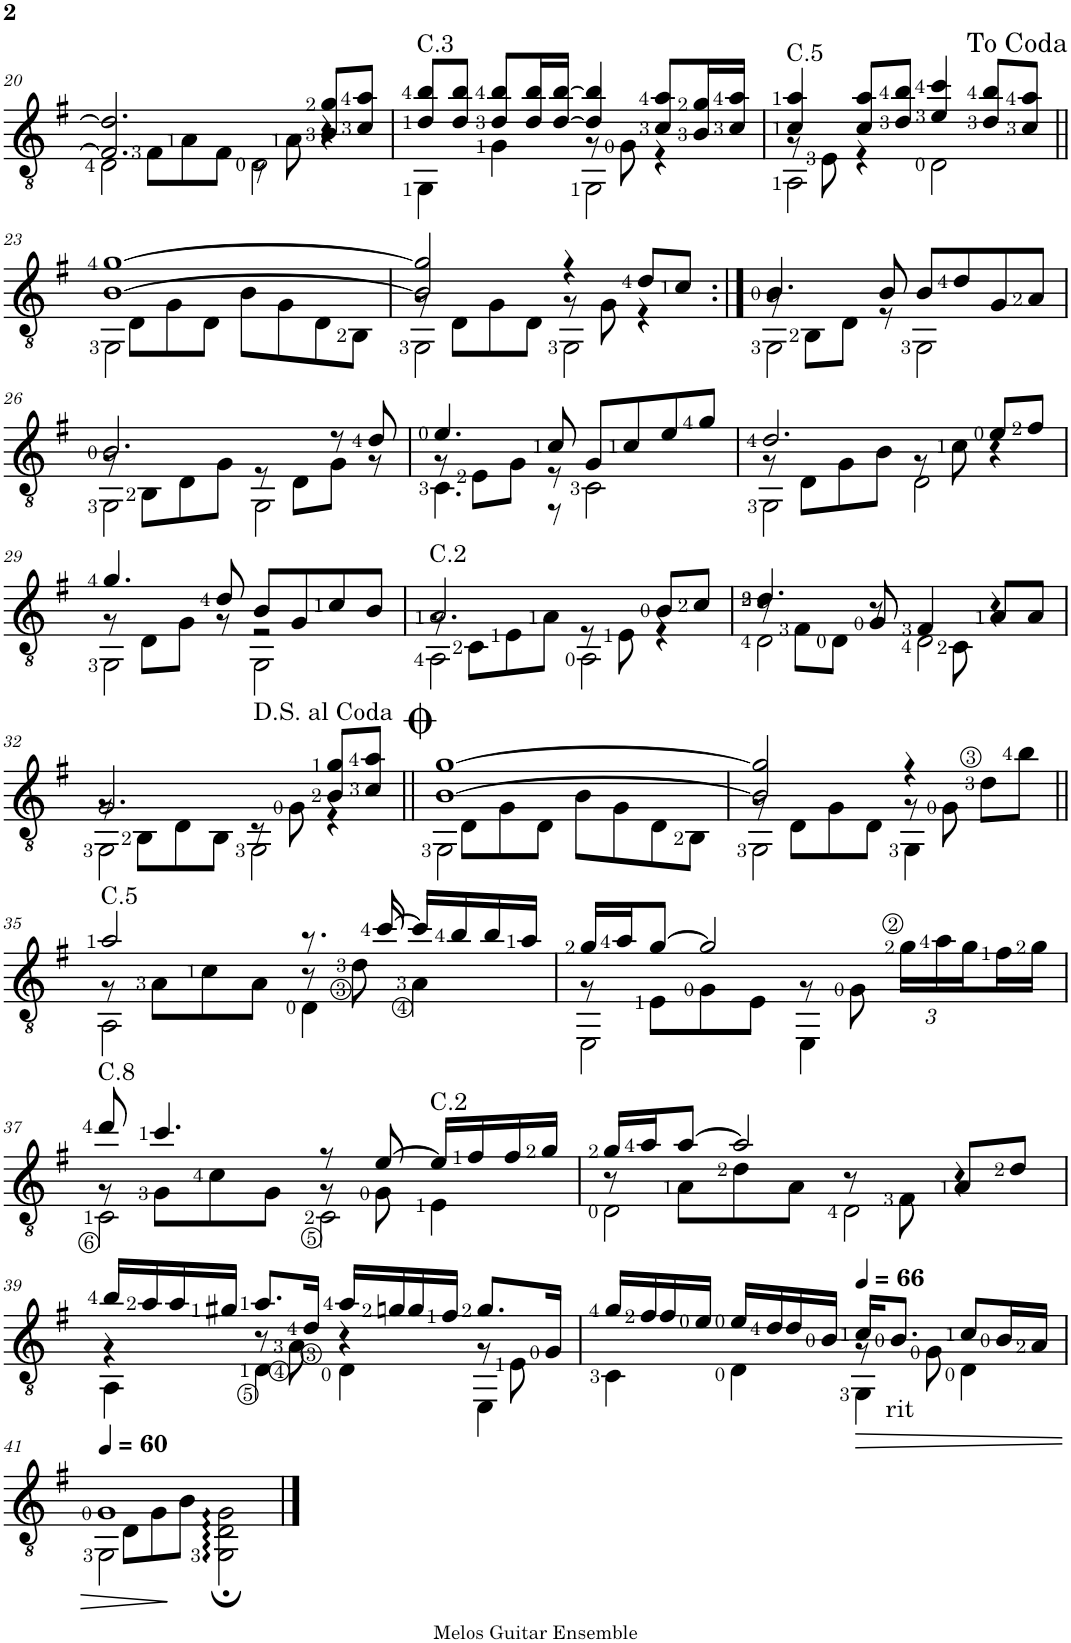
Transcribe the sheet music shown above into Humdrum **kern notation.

**kern	**dynam
*part1	*part1
*staff1	*staff1
*I"클래식 기타	*
!!LO:PB:g=z
*clefGv2	*
*k[f#]	*
*M4/4	*
=20	=20
*^	*
*	*^	*
2.F#/] 2.d/]	8ryy	2D\	.
.	8F#\L	.	.
.	8A\	.	.
.	8F#\J	.	.
.	8r	2D\	.
.	8A\	.	.
8B/ 8g/L	4r	.	.
8c/ 8a/J	.	.	.
=21	=21	=21	=21
!LO:TX:a:t=C.3	!	!	!
8d/ 8b/L	4ryy	4GG\	.
8d/ 8b/J	.	.	.
8d/ 8b/L	4G\	4ryy	.
16d/ 16b/L	.	.	.
[16d/ [16b/JJ	.	.	.
4d/] 4b/]	8r	2GG\	.
.	8G\	.	.
8c/ 8a/L	4r	.	.
16B/ 16g/L	.	.	.
16c/ 16a/JJ	.	.	.
=22	=22	=22	=22
!LO:TX:a:t=C.5	!	!	!
4c/ 4a/	8r	2AA\	.
.	8E\	.	.
8c/ 8a/L	4r	.	.
8d/ 8b/J	.	.	.
4e/ 4cc/	2ryy	2D\	.
8d/ 8b/L	.	.	.
8c/ 8a/J	.	.	.
!!LO:LB:g=z	!!	!!
=23||	=23||	=23||	=23||
[1B [1g	8ryy	2GG\	.
.	8D\L	.	.
.	8G\	.	.
.	8D\J	.	.
.	8B\L	2ryy	.
.	8G\	.	.
.	8D\	.	.
.	8BB\J	.	.
=24	=24	=24	=24
2B/] 2g/]	8r	2GG\	.
.	8D\L	.	.
.	8G\	.	.
.	8D\J	.	.
4r	8r	2GG\	.
.	8G\	.	.
8d/L	4r	.	.
8c/J	.	.	.
=25:|!	=25:|!	=25:|!	=25:|!
4.B/	8r	2GG\	.
.	8BB\L	.	.
.	8D\J	.	.
8B/	8r	.	.
8B/L	2ryy	2GG\	.
8d/	.	.	.
8G/	.	.	.
8A/J	.	.	.
!!LO:LB:g=z	!!	!!
=26	=26	=26	=26
2.B/	8r	2GG\	.
.	8BB\L	.	.
.	8D\	.	.
.	8G\J	.	.
.	8r	2GG\	.
.	8D\L	.	.
8r	8G\J	.	.
8d/	8r	.	.
=27	=27	=27	=27
4.e/	8r	4.C\	.
.	8E\L	.	.
.	8G\J	.	.
8c/	8r	8r	.
8G/L	2ryy	2C\	.
8c/	.	.	.
8e/	.	.	.
8g/J	.	.	.
=28	=28	=28	=28
2.d/	8r	2GG\	.
.	8D\L	.	.
.	8G\	.	.
.	8B\J	.	.
.	8r	2D\	.
.	8c\	.	.
8e/L	4r	.	.
8f#/J	.	.	.
!!LO:LB:g=z	!!	!!
=29	=29	=29	=29
4.g/	8r	2GG\	.
.	8D\L	.	.
.	8G\J	.	.
8d/	8r	.	.
8B/L	2r	2GG\	.
8G/	.	.	.
8c/	.	.	.
8B/J	.	.	.
=30	=30	=30	=30
!LO:TX:a:t=C.2	!	!	!
2.A/	8r	2AA\	.
.	8C\L	.	.
.	8E\	.	.
.	8A\J	.	.
.	8r	2AA\	.
.	8E\	.	.
8B/L	4r	.	.
8c/J	.	.	.
=31	=31	=31	=31
4.d/	8r	2D\	.
.	8F#\L	.	.
.	8D\J	.	.
8G/	8r	.	.
4F#/	8ryy	2D\	.
.	8C\	.	.
8A/L	4r	.	.
8A/J	.	.	.
!!LO:LB:g=z	!!	!!
=32	=32	=32	=32
2.G/	8r	2GG\	.
.	8BB\L	.	.
.	8D\	.	.
.	8BB\J	.	.
.	8r	2GG\	.
.	8G\	.	.
8B/ 8g/L	4r	.	.
8c/ 8a/J	.	.	.
!LO:TX:a:t=<font size="10"/>D.S. al Coda	!	!	!
=33||	=33||	=33||	=33||
[1B [1g	8ryy	2GG\	.
.	8D\L	.	.
.	8G\	.	.
.	8D\J	.	.
.	8B\L	2ryy	.
.	8G\	.	.
.	8D\	.	.
.	8BB\J	.	.
=34	=34	=34	=34
2B/] 2g/]	8r	2GG\	.
.	8D\L	.	.
.	8G\	.	.
.	8D\J	.	.
4r	8r	4GG\	.
.	8G\	.	.
8d\L	4ryy	4ryy	.
8b\J	.	.	.
!!LO:LB:g=z	!!	!!
=35||	=35||	=35||	=35||
!LO:TX:a:t=C.5	!	!	!
2a/	8r	2AA\	.
.	8A\L	.	.
.	8c\	.	.
.	8A\J	.	.
8.r	8r	4D\	.
.	8d\	.	.
[16cc/	.	.	.
16cc/LL]	4ryy	4A\	.
16b/	.	.	.
16b/	.	.	.
16a/JJ	.	.	.
=36	=36	=36	=36
16g/LL	8r	2EE\	.
16a/J	.	.	.
[8g/J	8E\L	.	.
2g/]	8G\	.	.
.	8E\J	.	.
.	8r	4EE\	.
.	8G\	.	.
*Xbrackettup	*	*	*
24g\LL	4ryy	4ryy	.
24a\	.	.	.
24g\	.	.	.
16f#\	.	.	.
16g\JJ	.	.	.
!!LO:LB:g=z	!!	!!
=37	=37	=37	=37
!LO:TX:a:t=C.8	!	!	!
8dd/	8r	2C\	.
4.cc/	8G\L	.	.
.	8c\	.	.
.	8G\J	.	.
8r	8r	2C\	.
[8e/	8G\	.	.
!LO:TX:a:t=C.2	!	!	!
16e/LL]	4E\	.	.
16f#/	.	.	.
16f#/	.	.	.
16g/JJ	.	.	.
=38	=38	=38	=38
16g/LL	8r	2D\	.
16a/J	.	.	.
[8a/J	8A\L	.	.
2a/]	8d\	.	.
.	8A\J	.	.
.	8r	2D\	.
.	8F#\	.	.
8A/L	4r	.	.
8d/J	.	.	.
!!LO:LB:g=z	!!	!!
=39	=39	=39	=39
16b/LL	4r	4AA\	.
16a/	.	.	.
16a/	.	.	.
16g#X/JJ	.	.	.
8.a/L	8r	4D\	.
.	8A\	.	.
16d/Jk	.	.	.
16a/LL	4r	4D\	.
16gn/	.	.	.
16g/	.	.	.
16f#/JJ	.	.	.
8.g/L	8r	4EE\	.
.	8E\	.	.
16G/Jk	.	.	.
=40	=40	=40	=40
16g/LL	2ryy	4C\	.
16f#/	.	.	.
16f#/	.	.	.
16e/JJ	.	.	.
16e/LL	.	4D\	.
16d/	.	.	.
16d/	.	.	.
16B/JJ	.	.	.
*MM66	*	*	*
!LO:TX:b:t=rit	!	!	!
!	!	!	!LO:HP:b
16c/KL	8r	4GG\	>
8.B/J	.	.	.
.	8G\	.	.
8c/L	4ryy	4D\	.
16B/L	.	.	.
16A/JJ	.	.	.
!!LO:LB:g=z	!!	!!
=41	=41	=41	=41
*MM60	*	*	*
1G	8ryy	2GG\	.
.	8D\L	.	.
.	8G\	.	.
.	8B\J	.	]
.	2D\:; 2G\:;	2GG:\	.
*v	*v	*v	*
==	==
*-	*-
